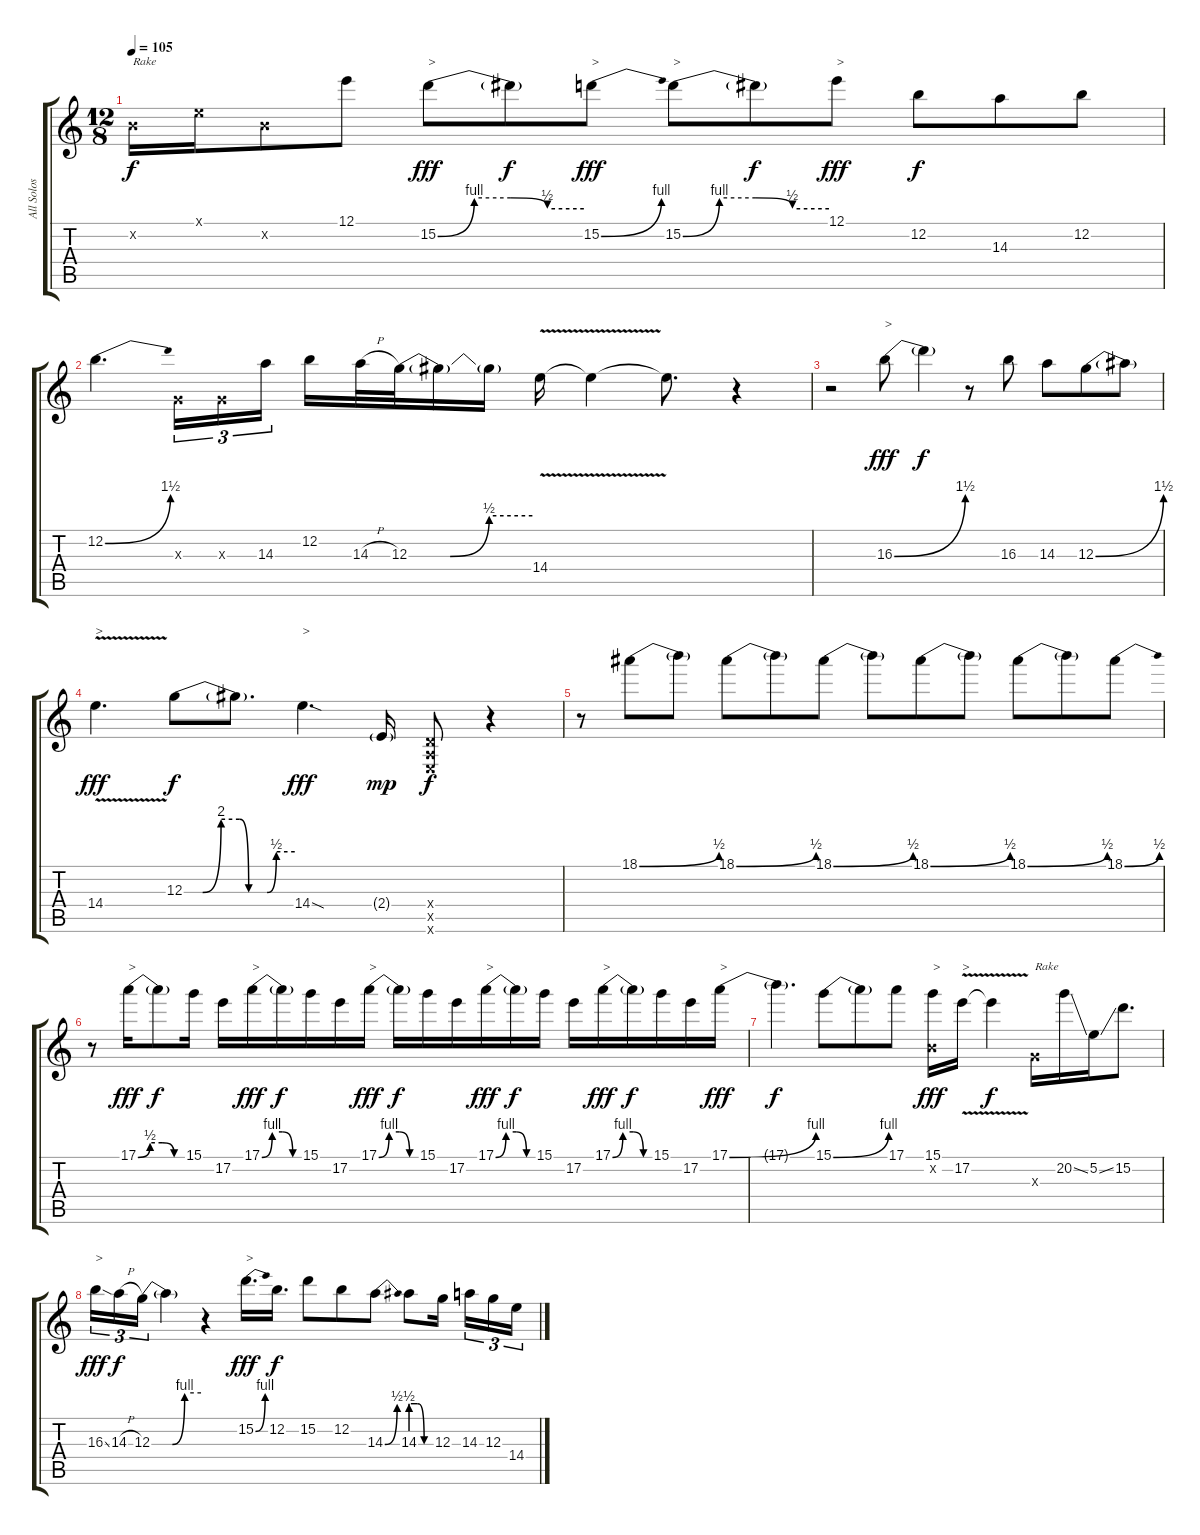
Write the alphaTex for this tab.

\track ("All Solos" "All Solos") {instrument overdrivenguitar}
\staff {score tabs}
\tuning (E4 B3 G3 D3 A2 E2) {hide}
\ts (12 8)
\tempo 105
\clef g2
\ks c
0.2{x}.16{txt "Rake" dy f} 0.1{x}.16 0.2{x}.8 12.1.8 15.2{be (custom 0 0 15 4 30 4 45 2 60 2)}.8{txt ">" dy fff} 15.2{t}.8{dy f} 15.2{be (bend 0 0 60 4)}.8{txt ">" dy fff} 15.2{be (custom 0 0 15 4 30 4 45 2 60 2)}.8{txt ">"} 15.2{t}.8{dy f} 12.1.8{txt ">" dy fff} 12.2.8{dy f} 14.3.8 12.2.8 |
12.2{be (bend 0 0 60 6)}.4{d} 0.3{x}.16{tu (3 2)} 0.3{x}.16{tu (3 2)} 14.3.16{tu (3 2)} 12.2.16 14.3{h}.32 12.3{be (custom 0 0 20 0 39 2 60 2)}.32 12.3{t}.16 12.3{t}.16 14.4{v}.16 14.4{t}.4 14.4{t}.8{d} r.4 |
r.2 16.3{be (bend 0 0 60 6)}.8{txt ">" dy fff} 16.3{t}.4{dy f} r.8 16.3.8 14.3.8 12.3{be (bend 0 0 60 6)}.8 12.3{t}.8 |
14.4{v}.4{d txt ">" dy fff} 12.3{be (custom 0 0 10 0 20 8 30 8 35 0 45 0 50 2 60 2)}.8{dy f} 12.3{t}.8{d} 14.4{sod}.4{d txt ">" dy fff} 2.4{g}.16{dy mp} (0.4{x} 0.5{x} 0.6{x}).8{dy f} r.4 |
r.8 18.1{be (bend 0 0 60 2)}.8 18.1{t}.8 18.1{be (bend 0 0 60 2)}.8 18.1{t}.8 18.1{be (bend 0 0 60 2)}.8 18.1{t}.8 18.1{be (bend 0 0 60 2)}.8 18.1{t}.8 18.1{be (bend 0 0 60 2)}.8 18.1{t}.8 18.1{be (bend 0 0 60 2)}.8 |
r.8 17.1{be (custom 0 0 15 2 30 2 45 0 60 0)}.16{txt ">" dy fff} 17.1{t}.8{dy f} 15.1.16 17.2.16 17.1{be (custom 0 0 15 4 30 4 45 0 60 0)}.16{txt ">" dy fff} 17.1{t}.16{dy f} 15.1.16 17.2.16 17.1{be (custom 0 0 15 4 30 4 45 0 60 0)}.16{txt ">" dy fff} 17.1{t}.16{dy f} 15.1.16 17.2.16 17.1{be (custom 0 0 15 4 30 4 45 0 60 0)}.16{txt ">" dy fff} 17.1{t}.16{dy f} 15.1.16 17.2.16 17.1{be (custom 0 0 15 4 30 4 45 0 60 0)}.16{txt ">" dy fff} 17.1{t}.16{dy f} 15.1.16 17.2.16 17.1{be (bend 0 0 60 4)}.16{txt ">" dy fff} |
17.1{t}.4{d dy f} 15.1{be (bend 0 0 60 4)}.8 15.1{t}.8 17.1.8 (15.1 0.2{x}).16{txt ">" dy fff} 17.2{v}.16{txt ">"} 17.2{t}.4{dy f} 0.3{x}.16{txt "Rake"} 20.2{ss}.16 5.2{ss}.16 15.2.8{d} |
16.3{ss}.16{tu (3 2) txt ">" dy fff} 14.3{h}.16{tu (3 2) dy f} 12.3{be (custom 0 0 25 0 40 4 60 4)}.16{tu (3 2)} 12.3{t}.4 r.4 15.2{be (bend 0 0 60 4)}.16{d txt ">" dy fff} 12.2.16{d dy f} 15.2.8 12.2.8 14.3{be (bend 0 0 60 2)}.8 14.3{be (custom 0 2 20 2 40 0 60 0)}.8 12.3.16 14.3.16{tu (3 2)} 12.3.16{tu (3 2)} 14.4.16{tu (3 2)}
